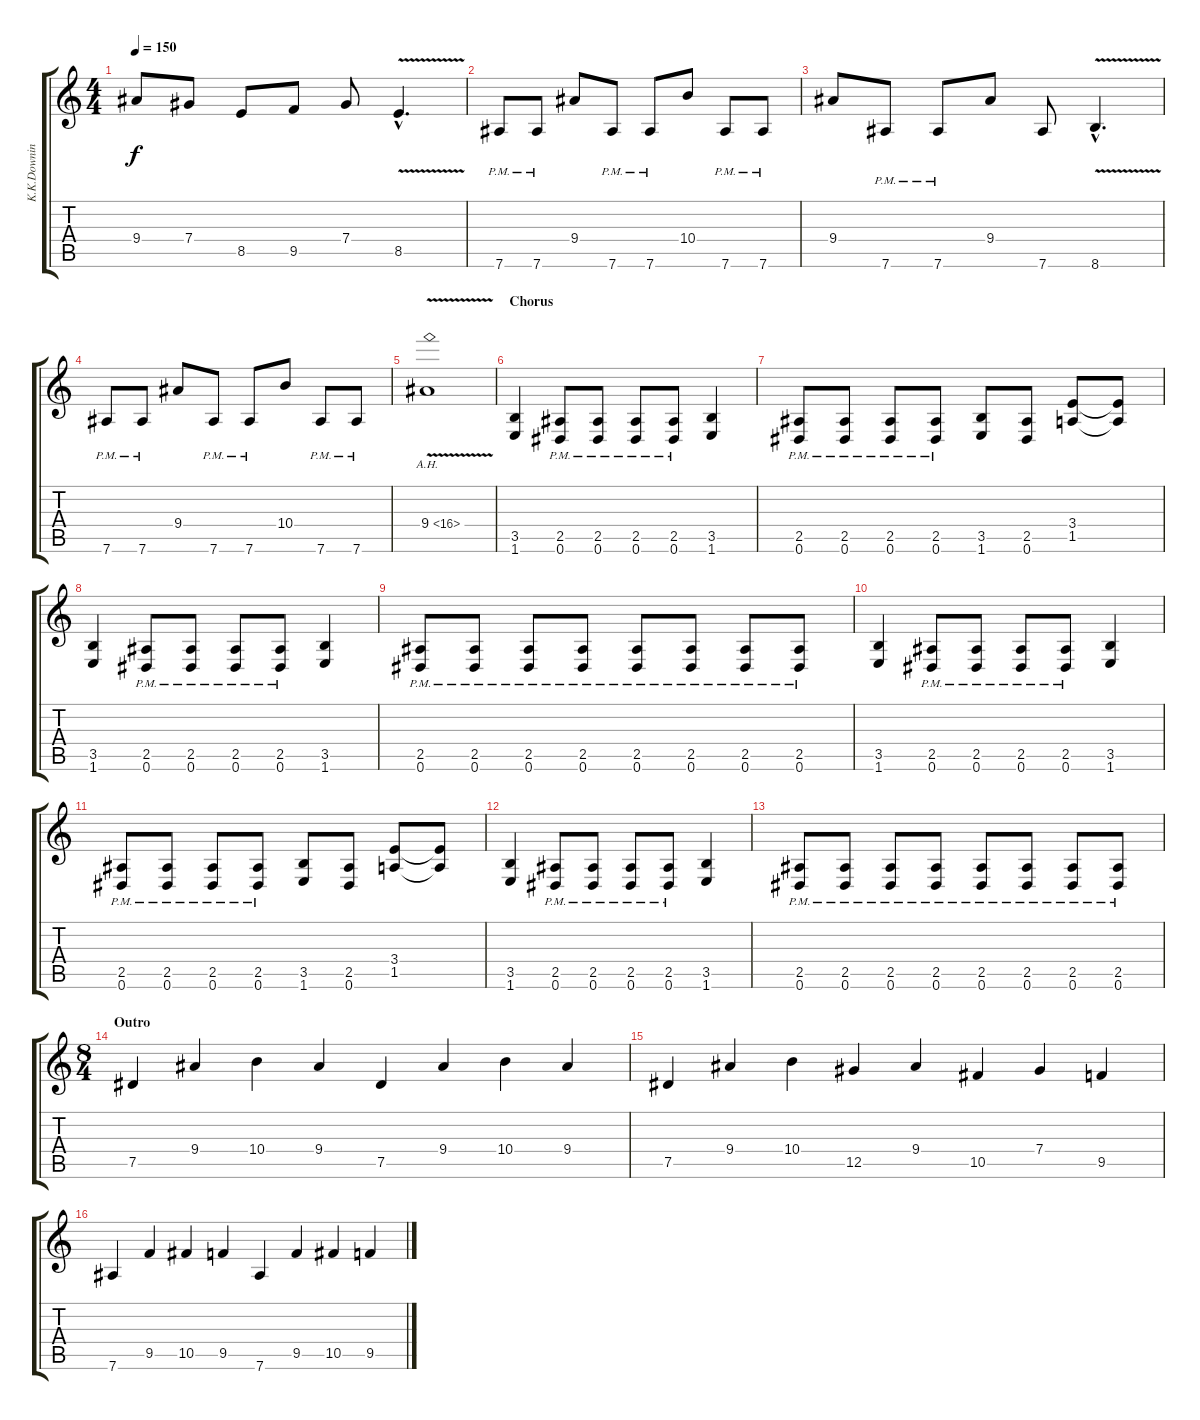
\track ("K.K.Downing" "K.K.Downin") {instrument distortionguitar}
\staff {score tabs}
\tuning (Eb4 Bb3 Gb3 Db3 Ab2 Eb2) {hide}
\ts (4 4)
\tempo 150
\clef g2
\ks c
9.4{t}.8{dy f} 7.4.8 8.5.8 9.5.8 7.4.8 8.5{v hac}.4{d} |
7.6{pm}.8 7.6{pm}.8 9.4.8 7.6{pm}.8 7.6{pm}.8 10.4.8 7.6{pm}.8 7.6{pm}.8 |
9.4.8 7.6{pm}.8 7.6{pm}.8 9.4.8 7.6.8 8.6{v hac}.4{d} |
7.6{pm}.8 7.6{pm}.8 9.4.8 7.6{pm}.8 7.6{pm}.8 10.4.8 7.6{pm}.8 7.6{pm}.8 |
9.4{ah 7 v}.1 |
\section ("" "Chorus")
(3.5 1.6).4 (2.5{pm} 0.6{pm}).8 (2.5{pm} 0.6{pm}).8 (2.5{pm} 0.6{pm}).8 (2.5{pm} 0.6{pm}).8 (3.5 1.6).4 |
(2.5{pm} 0.6{pm}).8 (2.5{pm} 0.6{pm}).8 (2.5{pm} 0.6{pm}).8 (2.5{pm} 0.6{pm}).8 (3.5 1.6).8 (2.5 0.6).8 (3.4 1.5).8 (3.4{t} 1.5{t}).8 |
(3.5 1.6).4 (2.5{pm} 0.6{pm}).8 (2.5{pm} 0.6{pm}).8 (2.5{pm} 0.6{pm}).8 (2.5{pm} 0.6{pm}).8 (3.5 1.6).4 |
(2.5{pm} 0.6{pm}).8 (2.5{pm} 0.6{pm}).8 (2.5{pm} 0.6{pm}).8 (2.5{pm} 0.6{pm}).8 (2.5{pm} 0.6{pm}).8 (2.5{pm} 0.6{pm}).8 (2.5{pm} 0.6{pm}).8 (2.5{pm} 0.6{pm}).8 |
(3.5 1.6).4 (2.5{pm} 0.6{pm}).8 (2.5{pm} 0.6{pm}).8 (2.5{pm} 0.6{pm}).8 (2.5{pm} 0.6{pm}).8 (3.5 1.6).4 |
(2.5{pm} 0.6{pm}).8 (2.5{pm} 0.6{pm}).8 (2.5{pm} 0.6{pm}).8 (2.5{pm} 0.6{pm}).8 (3.5 1.6).8 (2.5 0.6).8 (3.4 1.5).8 (3.4{t} 1.5{t}).8 |
(3.5 1.6).4 (2.5{pm} 0.6{pm}).8 (2.5{pm} 0.6{pm}).8 (2.5{pm} 0.6{pm}).8 (2.5{pm} 0.6{pm}).8 (3.5 1.6).4 |
(2.5{pm} 0.6{pm}).8 (2.5{pm} 0.6{pm}).8 (2.5{pm} 0.6{pm}).8 (2.5{pm} 0.6{pm}).8 (2.5{pm} 0.6{pm}).8 (2.5{pm} 0.6{pm}).8 (2.5{pm} 0.6{pm}).8 (2.5{pm} 0.6{pm}).8 |
\ts (8 4)
\section ("" "Outro")
7.5.4 9.4.4 10.4.4 9.4.4 7.5.4 9.4.4 10.4.4 9.4.4 |
7.5.4 9.4.4 10.4.4 12.5.4 9.4.4 10.5.4 7.4.4 9.5.4 |
7.6.4 9.5.4 10.5.4 9.5.4 7.6.4 9.5.4 10.5.4 9.5.4
